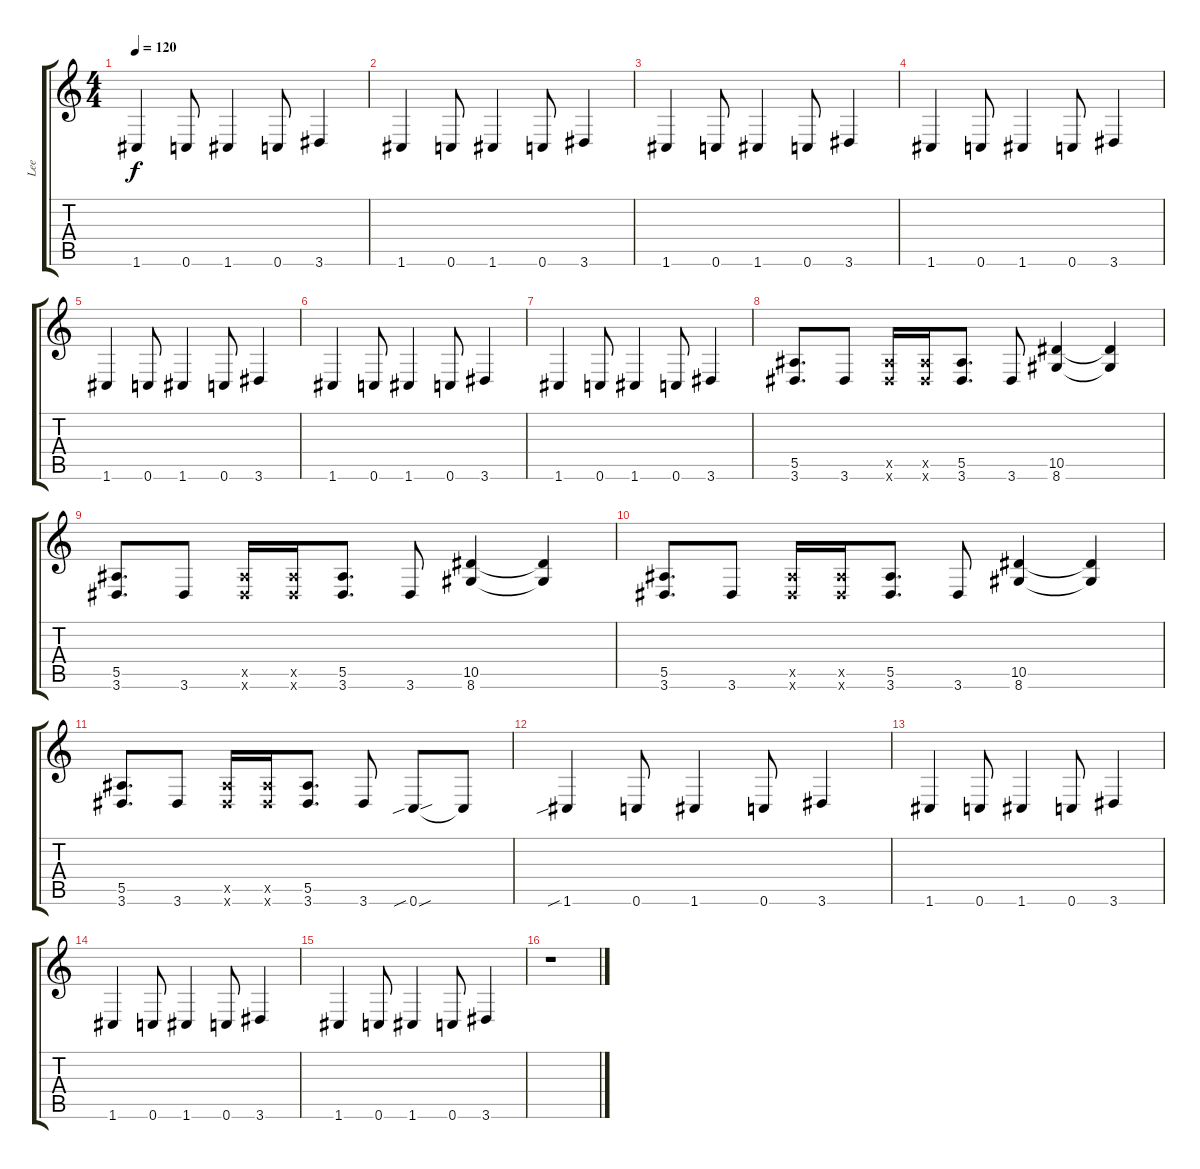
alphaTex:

\track ("Lee" "Lee") {instrument distortionguitar}
\staff {score tabs}
\tuning (C4 G3 Eb3 Bb2 F2 C2) {hide}
\ts (4 4)
\tempo 120
\clef g2
\ks c
1.6.4{dy f} 0.6.8 1.6.4 0.6.8 3.6.4 |
1.6.4 0.6.8 1.6.4 0.6.8 3.6.4 |
1.6.4 0.6.8 1.6.4 0.6.8 3.6.4 |
1.6.4 0.6.8 1.6.4 0.6.8 3.6.4 |
1.6.4 0.6.8 1.6.4 0.6.8 3.6.4 |
1.6.4 0.6.8 1.6.4 0.6.8 3.6.4 |
1.6.4 0.6.8 1.6.4 0.6.8 3.6.4 |
(5.5 3.6).8{d} 3.6.8 (5.5{x} 3.6{x}).16 (5.5{x} 3.6{x}).16 (5.5 3.6).8{d} 3.6.8 (10.5 8.6).4 (10.5{t} 8.6{t}).4 |
(5.5 3.6).8{d} 3.6.8 (5.5{x} 3.6{x}).16 (5.5{x} 3.6{x}).16 (5.5 3.6).8{d} 3.6.8 (10.5 8.6).4 (10.5{t} 8.6{t}).4 |
(5.5 3.6).8{d} 3.6.8 (5.5{x} 3.6{x}).16 (5.5{x} 3.6{x}).16 (5.5 3.6).8{d} 3.6.8 (10.5 8.6).4 (10.5{t} 8.6{t}).4 |
(5.5 3.6).8{d} 3.6.8 (5.5{x} 3.6{x}).16 (5.5{x} 3.6{x}).16 (5.5 3.6).8{d} 3.6.8 0.6{sib sou}.8 0.6{t}.8 |
1.6{sib}.4 0.6.8 1.6.4 0.6.8 3.6.4 |
1.6.4 0.6.8 1.6.4 0.6.8 3.6.4 |
1.6.4 0.6.8 1.6.4 0.6.8 3.6.4 |
1.6.4 0.6.8 1.6.4 0.6.8 3.6.4 |
r.1
